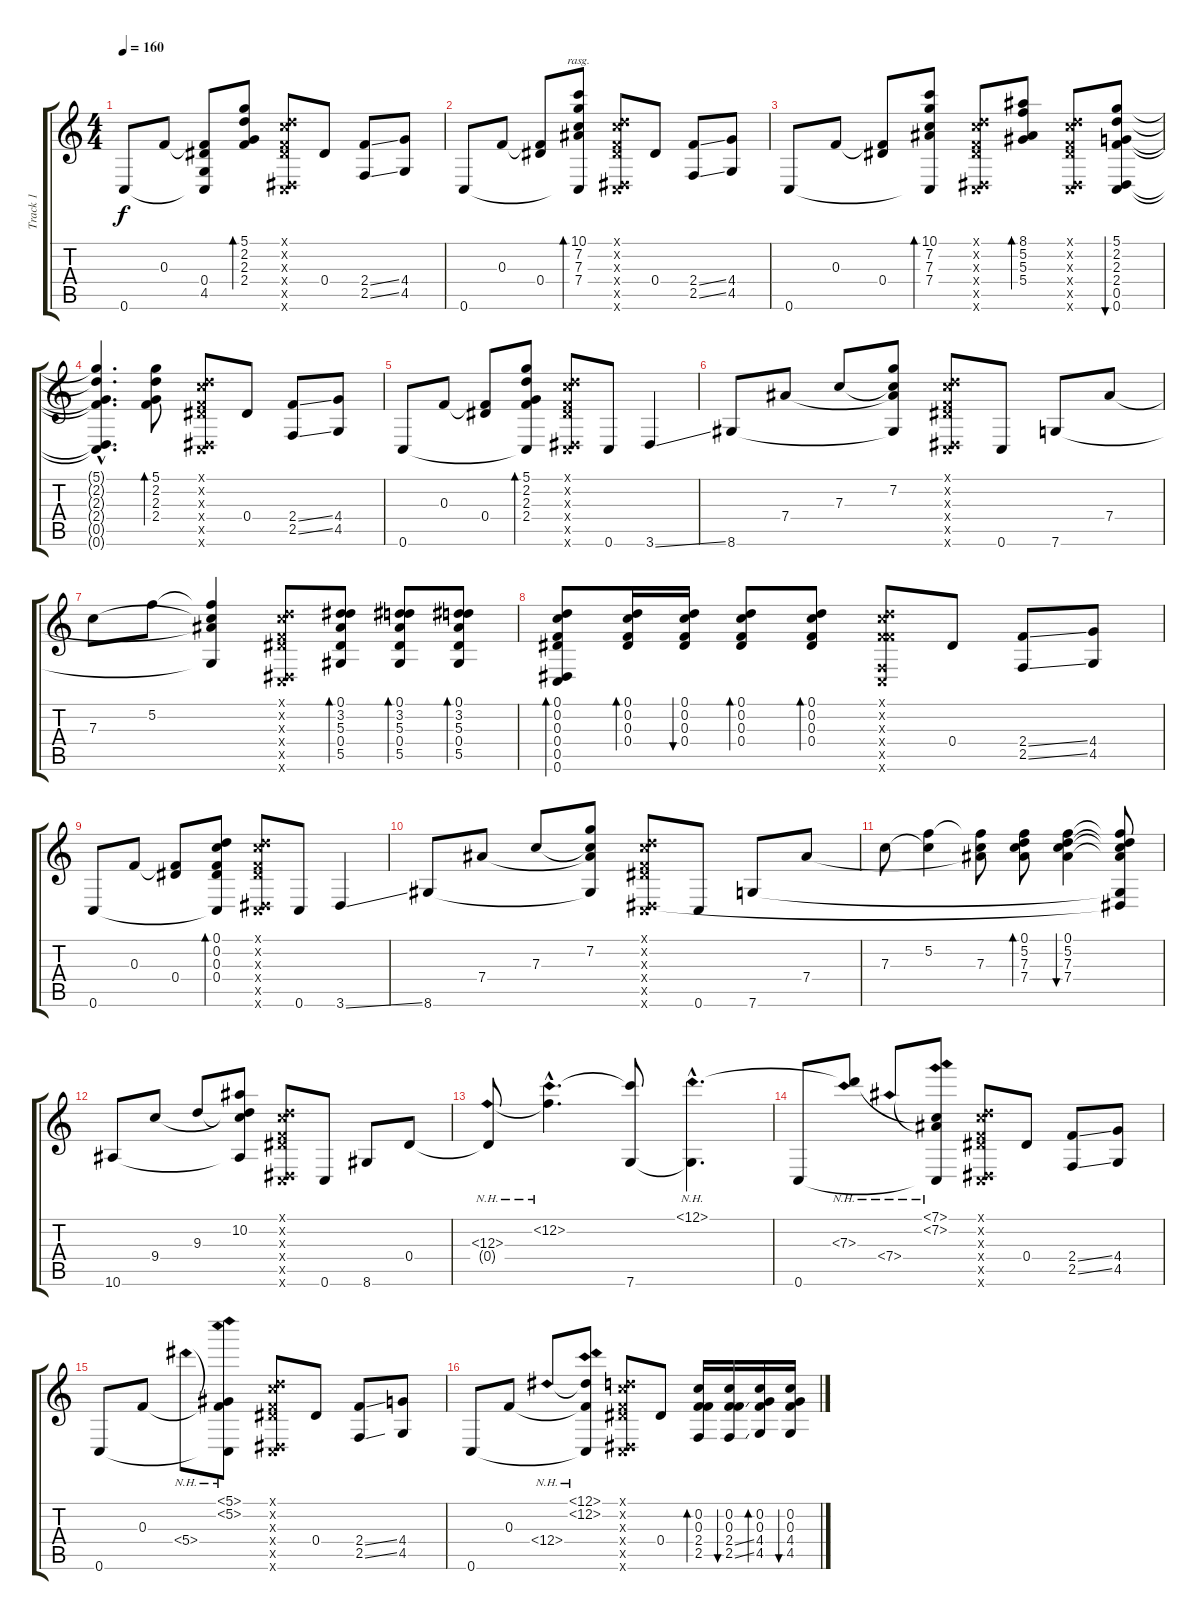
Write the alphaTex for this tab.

\track ("Track 1" "Track 1") {instrument acousticguitarsteel}
\staff {score tabs}
\tuning (D4 C4 F3 Eb3 Eb2 C2) {hide}
\ts (4 4)
\tempo 160
\clef g2
\ks c
0.6.8{dy f} 0.3.8 (0.3{t} 0.4 4.5{t} 0.6{t}).8 (5.1 2.2 2.3 2.4).8{bd 120} (0.1{x} 0.2{x} 0.3{x} 0.4{x} 0.5{x} 0.6{x}).8 0.4.8 (2.4{ss} 2.5{ss}).8 (4.4 4.5).8 |
0.6.8 0.3.8 (0.3{t} 0.4).8 (10.1 7.2 7.3 7.4 0.6{t}).8{bd 120 rasg ii} (0.1{x} 0.2{x} 0.3{x} 0.4{x} 0.5{x} 0.6{x}).8 0.4.8 (2.4{ss} 2.5{ss}).8 (4.4 4.5).8 |
0.6.8 0.3.8 (0.3{t} 0.4).8 (10.1 7.2 7.3 7.4 0.6{t}).8{bd 30} (0.1{x} 0.2{x} 0.3{x} 0.4{x} 0.5{x} 0.6{x}).8 (8.1 5.2 5.3 5.4).8{bd 30} (0.1{x} 0.2{x} 0.3{x} 0.4{x} 0.5{x} 0.6{x}).8 (5.1 2.2 2.3 2.4 0.5 0.6).8{bu 480} |
(5.1{hac t} 2.2{hac t} 2.3{hac t} 2.4{hac t} 0.5{hac t} 0.6{hac t}).4{d} (5.1 2.2 2.3 2.4).8{bd 480} (0.1{x} 0.2{x} 0.3{x} 0.4{x} 0.5{x} 0.6{x}).8 0.4.8 (2.4{ss} 2.5{ss}).8 (4.4 4.5).8 |
0.6.8 0.3.8 (0.3{t} 0.4).8 (5.1 2.2 2.3 2.4 0.6{t}).8{bd 480} (0.1{x} 0.2{x} 0.3{x} 0.4{x} 0.5{x} 0.6{x}).8 0.6.8 3.6{ss}.4 |
8.6.8 7.4.8 7.3.8 (7.2 7.3{t} 7.4{t} 8.6{t}).8 (0.1{x} 0.2{x} 0.3{x} 0.4{x} 0.5{x} 0.6{x}).8 0.6.8 7.6.8 7.4.8 |
7.3.8 5.2.8 (5.2{t} 7.3{t} 7.4{t} 7.6{t}).4 (0.1{x} 0.2{x} 0.3{x} 0.4{x} 0.5{x} 0.6{x}).8 (0.1 3.2 5.3 0.4 5.5).8{bd 30} (0.1 3.2 5.3 0.4 5.5).8{bd 30} (0.1 3.2 5.3 0.4 5.5).8{bd 30} |
(0.1 0.2 0.3 0.4 0.5 0.6).8{bd 30} (0.1 0.2 0.3 0.4).16{bd 30} (0.1 0.2 0.3 0.4).16{bu 30} (0.1 0.2 0.3 0.4).8{bd 30} (0.1 0.2 0.3 0.4).8{bd 30} (0.1{x} 0.2{x} 0.3{x} 2.4{x} 2.5{x} 0.6{x}).8 0.4.8 (2.4{ss} 2.5{ss}).8 (4.4 4.5).8 |
0.6.8 0.3.8 (0.3{t} 0.4).8 (0.1 0.2 0.3 0.4 0.6{t}).8{bd 60} (0.1{x} 0.2{x} 0.3{x} 0.4{x} 0.5{x} 0.6{x}).8 0.6.8 3.6{ss}.4 |
8.6.8 7.4.8 7.3.8 (7.2 7.3{t} 7.4{t} 8.6{t}).8 (0.1{x} 0.2{x} 0.3{x} 0.4{x} 0.5{x} 0.6{x}).8 0.6.8 7.6.8 7.4.8 |
7.3.8 (5.2 7.3{t}).4 (5.2{t} 7.3 7.4{t}).8 (0.1 5.2 7.3 7.4).8{bd 30} (0.1 5.2 7.3 7.4).4{bu 30} (0.1{t} 5.2{t} 7.3{t} 7.4{t} 0.5{t} 7.6{t}).8 |
10.6.8 9.4.8 9.3.8 (10.2 9.3{t} 9.4{t} 10.6{t}).8 (0.1{x} 0.2{x} 0.3{x} 0.4{x} 0.5{x} 0.6{x}).8 0.6.8 8.6.8 0.4.8 |
(12.3{nh} 0.4{t}).8 (12.2{nh hac} 12.3{hac t}).4{d} (12.2{t} 7.6).8 (12.1{nh hac} 7.6{hac t}).4{d} |
0.6.8 (12.1{t} 7.3{nh}).8 7.4{nh}.8 (7.1{nh} 7.2{nh} 7.3{t} 7.4{t} 0.6{t}).8 (0.1{x} 0.2{x} 0.3{x} 0.4{x} 0.5{x} 0.6{x}).8 0.4.8 (2.4{ss} 2.5{ss}).8 (4.4 4.5).8 |
0.6.8 0.3.8 5.4{nh}.8 (5.1{nh} 5.2{nh} 0.3{t} 5.4{t} 0.6{t}).8 (0.1{x} 0.2{x} 0.3{x} 0.4{x} 0.5{x} 0.6{x}).8 0.4.8 (2.4{ss} 2.5{ss}).8 (4.4 4.5).8 |
0.6.8 0.3.8 12.4{nh}.8 (12.1{nh} 12.2{nh} 0.3{t} 12.4{t} 0.6{t}).8 (0.1{x} 0.2{x} 0.3{x} 0.4{x} 0.5{x} 0.6{x}).8 0.4.8 (0.2 0.3 2.4 2.5).16{bd 30} (0.2 0.3 2.4{ss} 2.5{ss}).16{bu 30} (0.2 0.3 4.4 4.5).16{bd 30} (0.2 0.3 4.4 4.5).16{bu 30}
